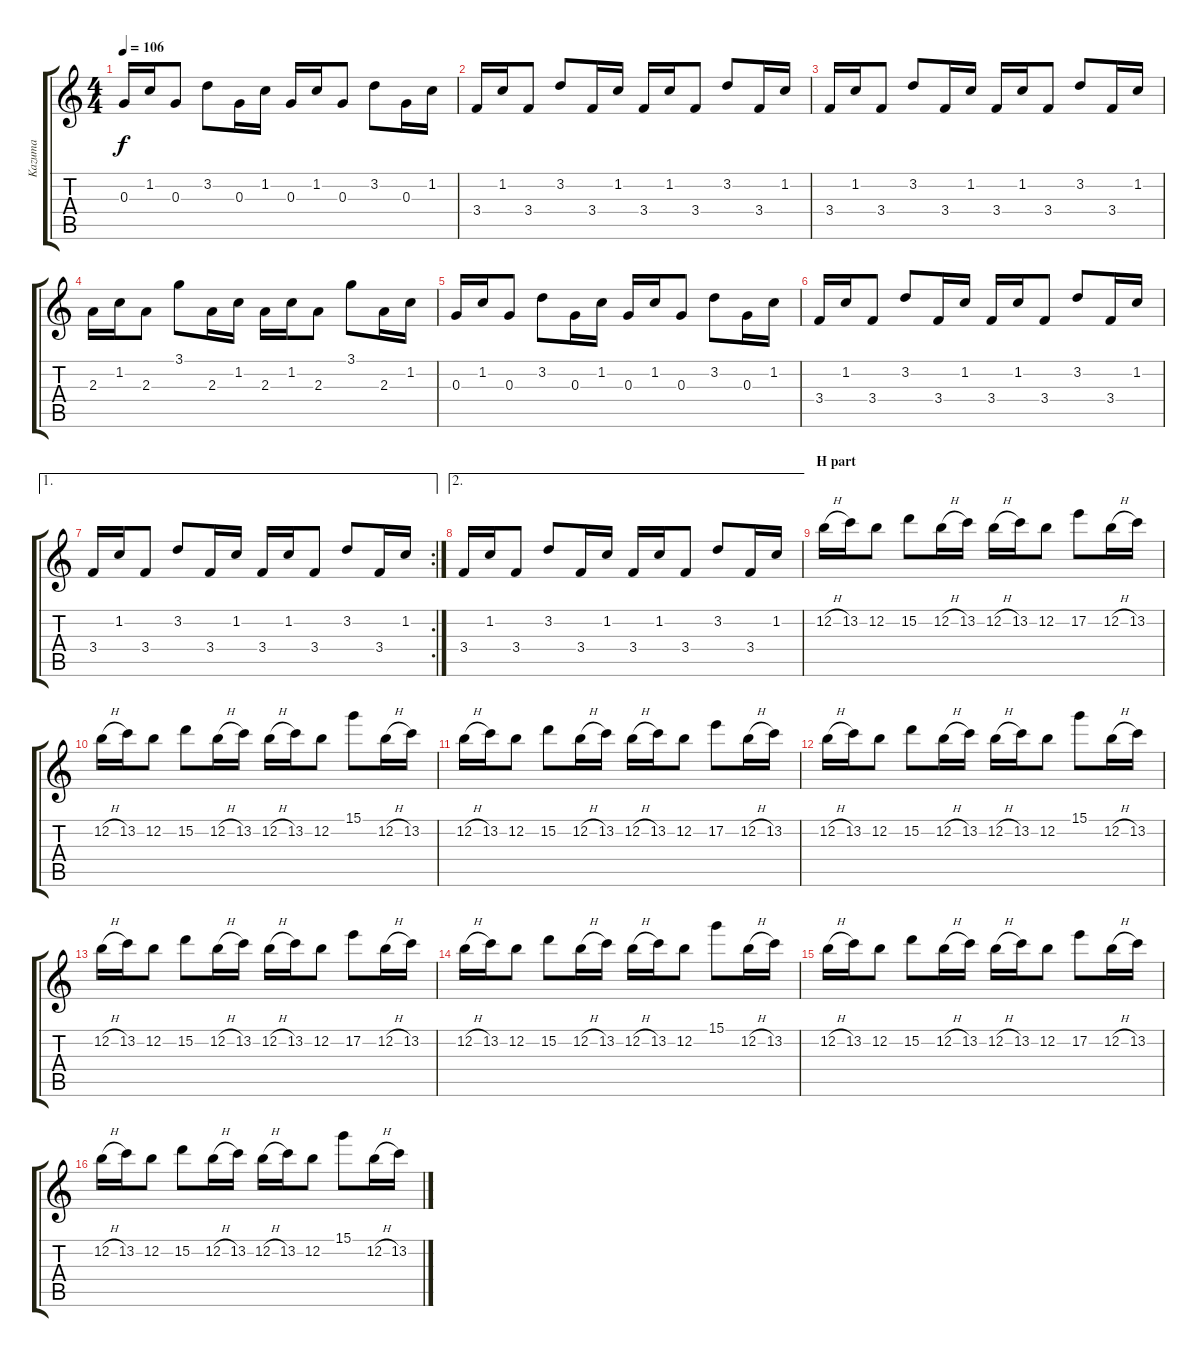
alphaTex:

\track ("Kazuma" "Kazuma") {instrument electricguitarmuted}
\staff {score tabs}
\tuning (E4 B3 G3 D3 A2 E2) {hide}
\ts (4 4)
\tempo 106
\clef g2
\ks c
0.3.16{dy f} 1.2.16 0.3.8 3.2.8 0.3.16 1.2.16 0.3.16 1.2.16 0.3.8 3.2.8 0.3.16 1.2.16 |
3.4.16 1.2.16 3.4.8 3.2.8 3.4.16 1.2.16 3.4.16 1.2.16 3.4.8 3.2.8 3.4.16 1.2.16 |
3.4.16 1.2.16 3.4.8 3.2.8 3.4.16 1.2.16 3.4.16 1.2.16 3.4.8 3.2.8 3.4.16 1.2.16 |
2.3.16 1.2.16 2.3.8 3.1.8 2.3.16 1.2.16 2.3.16 1.2.16 2.3.8 3.1.8 2.3.16 1.2.16 |
0.3.16 1.2.16 0.3.8 3.2.8 0.3.16 1.2.16 0.3.16 1.2.16 0.3.8 3.2.8 0.3.16 1.2.16 |
3.4.16 1.2.16 3.4.8 3.2.8 3.4.16 1.2.16 3.4.16 1.2.16 3.4.8 3.2.8 3.4.16 1.2.16 |
\ae 1
\rc 2
3.4.16 1.2.16 3.4.8 3.2.8 3.4.16 1.2.16 3.4.16 1.2.16 3.4.8 3.2.8 3.4.16 1.2.16 |
\ae 2
3.4.16 1.2.16 3.4.8 3.2.8 3.4.16 1.2.16 3.4.16 1.2.16 3.4.8 3.2.8 3.4.16 1.2.16 |
\section ("" "H part")
12.2{h}.16{instrument electricguitarclean} 13.2.16 12.2.8 15.2.8 12.2{h}.16 13.2.16 12.2{h}.16 13.2.16 12.2.8 17.2.8 12.2{h}.16 13.2.16 |
12.2{h}.16 13.2.16 12.2.8 15.2.8 12.2{h}.16 13.2.16 12.2{h}.16 13.2.16 12.2.8 15.1.8 12.2{h}.16 13.2.16 |
12.2{h}.16 13.2.16 12.2.8 15.2.8 12.2{h}.16 13.2.16 12.2{h}.16 13.2.16 12.2.8 17.2.8 12.2{h}.16 13.2.16 |
12.2{h}.16 13.2.16 12.2.8 15.2.8 12.2{h}.16 13.2.16 12.2{h}.16 13.2.16 12.2.8 15.1.8 12.2{h}.16 13.2.16 |
12.2{h}.16 13.2.16 12.2.8 15.2.8 12.2{h}.16 13.2.16 12.2{h}.16 13.2.16 12.2.8 17.2.8 12.2{h}.16 13.2.16 |
12.2{h}.16 13.2.16 12.2.8 15.2.8 12.2{h}.16 13.2.16 12.2{h}.16 13.2.16 12.2.8 15.1.8 12.2{h}.16 13.2.16 |
12.2{h}.16 13.2.16 12.2.8 15.2.8 12.2{h}.16 13.2.16 12.2{h}.16 13.2.16 12.2.8 17.2.8 12.2{h}.16 13.2.16 |
12.2{h}.16 13.2.16 12.2.8 15.2.8 12.2{h}.16 13.2.16 12.2{h}.16 13.2.16 12.2.8 15.1.8 12.2{h}.16 13.2.16
